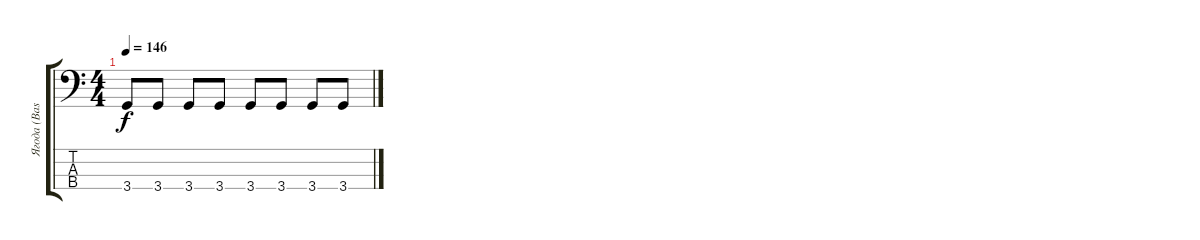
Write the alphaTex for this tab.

\track ("Ягода (Bass)" "Ягода (Bas") {instrument electricbassfinger}
\staff {score tabs}
\tuning (G2 D2 A1 E1) {hide}
\ts (4 4)
\tempo 146
\clef f4
\ks c
3.4.8{dy f} 3.4.8 3.4.8 3.4.8 3.4.8 3.4.8 3.4.8 3.4.8
